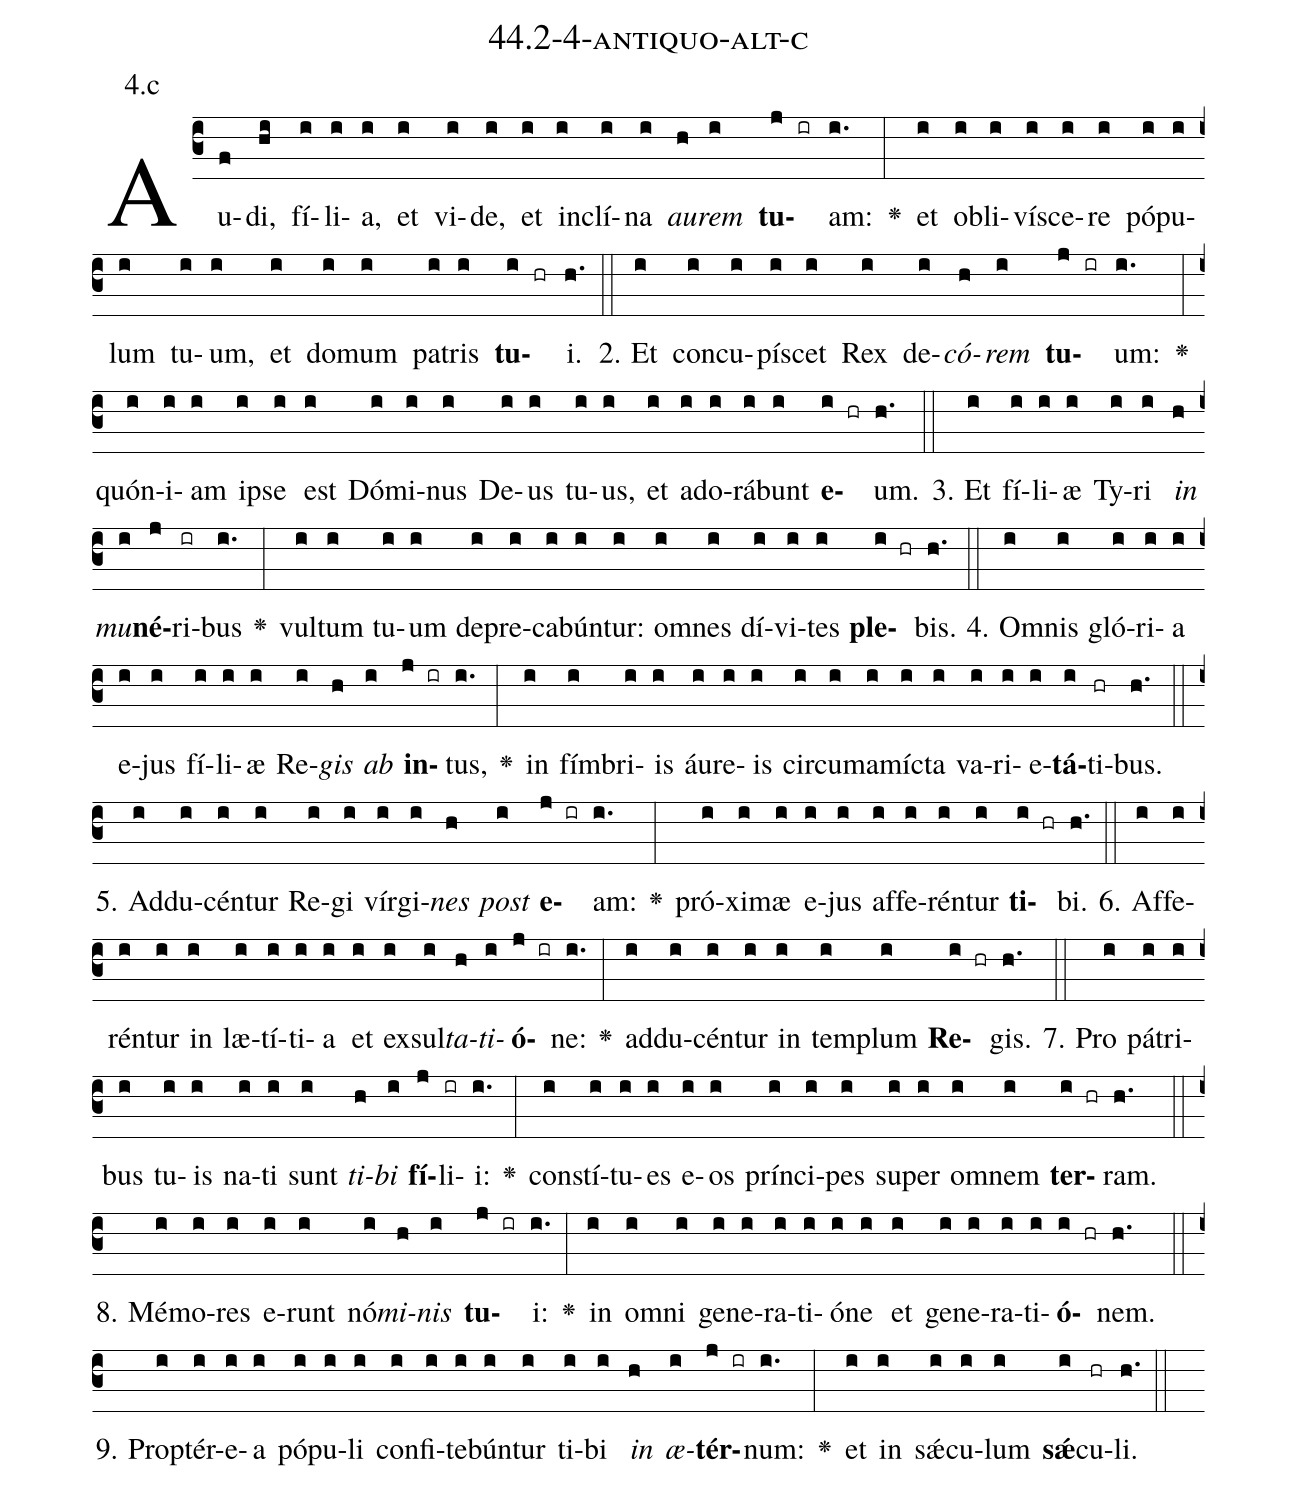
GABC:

name: 44.2-4-antiquo-alt-c;
annotation: 4.c;
%%
(c3)Au(f)di,(hi) fí(i)li(i)a,(i) et(i) vi(i)de,(i) et(i) in(i)clí(i)na(i) <i>au</i>(h)<i>rem</i>(i) <b>tu</b>(j ir)am:(i.) <v>\greheightstar</v>(:) et(i) ob(i)li(i)ví(i)sce(i)re(i) pó(i)pu(i)lum(i) tu(i)um,(i) et(i) do(i)mum(i) pa(i)tris(i) <b>tu</b>(i hr)i.(h.) (::)
2. Et(i) con(i)cu(i)pí(i)scet(i) Rex(i) de(i)<i>có</i>(h)<i>rem</i>(i) <b>tu</b>(j ir)um:(i.) <v>\greheightstar</v>(:) quón(i)i(i)am(i) ip(i)se(i) est(i) Dó(i)mi(i)nus(i) De(i)us(i) tu(i)us,(i) et(i) ad(i)o(i)rá(i)bunt(i) <b>e</b>(i hr)um.(h.) (::)
3. Et(i) fí(i)li(i)æ(i) Ty(i)ri(i) <i>in</i>(h) <i>mu</i>(i)<b>né</b>(j)ri(ir)bus(i.) <v>\greheightstar</v>(:) vul(i)tum(i) tu(i)um(i) de(i)pre(i)ca(i)bún(i)tur:(i) om(i)nes(i) dí(i)vi(i)tes(i) <b>ple</b>(i hr)bis.(h.) (::)
4. Om(i)nis(i) gló(i)ri(i)a(i) e(i)jus(i) fí(i)li(i)æ(i) Re(i)<i>gis</i>(h) <i>ab</i>(i) <b>in</b>(j ir)tus,(i.) <v>\greheightstar</v>(:) in(i) fím(i)bri(i)is(i) áu(i)re(i)is(i) cir(i)cum(i)a(i)míc(i)ta(i) va(i)ri(i)e(i)<b>tá</b>(i)ti(hr)bus.(h.) (::)
5. Ad(i)du(i)cén(i)tur(i) Re(i)gi(i) vír(i)gi(i)<i>nes</i>(h) <i>post</i>(i) <b>e</b>(j ir)am:(i.) <v>\greheightstar</v>(:) pró(i)xi(i)mæ(i) e(i)jus(i) af(i)fe(i)rén(i)tur(i) <b>ti</b>(i hr)bi.(h.) (::)
6. Af(i)fe(i)rén(i)tur(i) in(i) læ(i)tí(i)ti(i)a(i) et(i) ex(i)sul(i)<i>ta</i>(h)<i>ti</i>(i)<b>ó</b>(j ir)ne:(i.) <v>\greheightstar</v>(:) ad(i)du(i)cén(i)tur(i) in(i) tem(i)plum(i) <b>Re</b>(i hr)gis.(h.) (::)
7. Pro(i) pá(i)tri(i)bus(i) tu(i)is(i) na(i)ti(i) sunt(i) <i>ti</i>(h)<i>bi</i>(i) <b>fí</b>(j)li(ir)i:(i.) <v>\greheightstar</v>(:) con(i)stí(i)tu(i)es(i) e(i)os(i) prín(i)ci(i)pes(i) su(i)per(i) om(i)nem(i) <b>ter</b>(i hr)ram.(h.) (::)
8. Mé(i)mo(i)res(i) e(i)runt(i) nó(i)<i>mi</i>(h)<i>nis</i>(i) <b>tu</b>(j ir)i:(i.) <v>\greheightstar</v>(:) in(i) om(i)ni(i) ge(i)ne(i)ra(i)ti(i)ó(i)ne(i) et(i) ge(i)ne(i)ra(i)ti(i)<b>ó</b>(i hr)nem.(h.) (::)
9. Prop(i)tér(i)e(i)a(i) pó(i)pu(i)li(i) con(i)fi(i)te(i)bún(i)tur(i) ti(i)bi(i) <i>in</i>(h) <i>æ</i>(i)<b>tér</b>(j ir)num:(i.) <v>\greheightstar</v>(:) et(i) in(i) sǽ(i)cu(i)lum(i) <b>sǽ</b>(i)cu(hr)li.(h.) (::)
